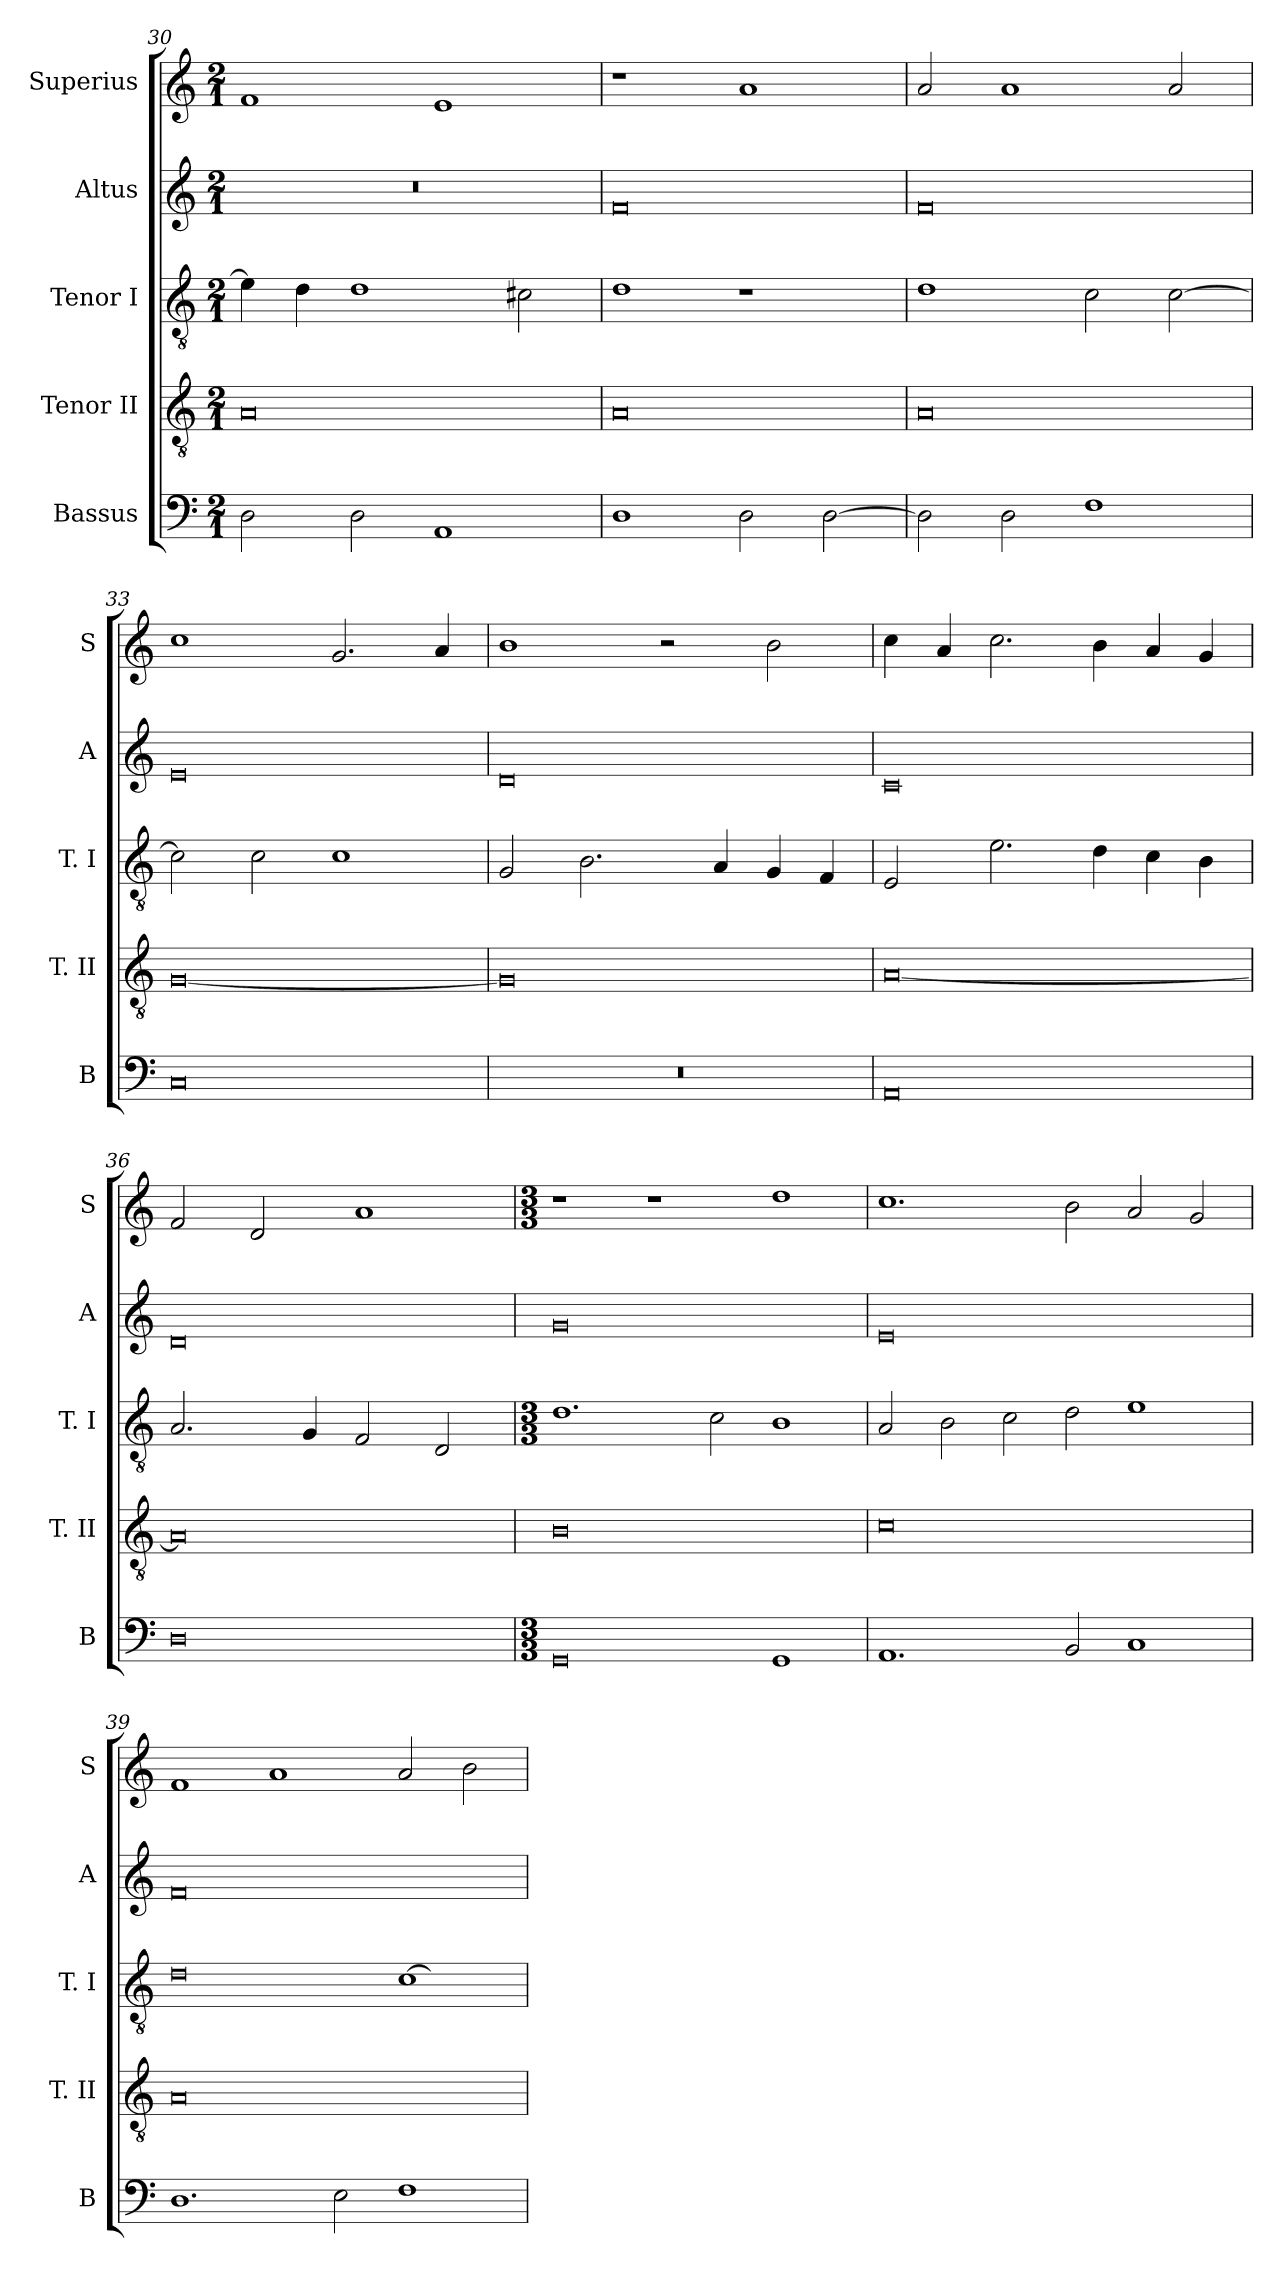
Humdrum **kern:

**kern	**kern	**kern	**kern	**kern
*part5	*part4	*part3	*part2	*part1
*staff5	*staff4	*staff3	*staff2	*staff1
*I"Bassus	*I"Tenor II	*I"Tenor I	*I"Altus	*I"Superius
*I'B	*I'T. II	*I'T. I	*I'A	*I'S
*clefF4	*clefGv2	*clefGv2	*clefG2	*clefG2
*k[]	*k[]	*k[]	*k[]	*k[]
*C:	*C:	*C:	*C:	*C:
*M2/1	*M2/1	*M2/1	*M2/1	*M2/1
=30	=30	=30	=30	=30
2D	0A	4e]	0r	1f
.	.	4d	.	.
2D	.	1d	.	.
1AA	.	.	.	1e
.	.	2c#X	.	.
=31	=31	=31	=31	=31
1D	0A	1d	0f	1r
2D	.	1r	.	1a
[2D	.	.	.	.
=32	=32	=32	=32	=32
2D]	0A	1d	0f	2a
2D	.	.	.	1a
1F	.	2c	.	.
.	.	[2c	.	2a
=33	=33	=33	=33	=33
0C	[0G	2c]	0e	1cc
.	.	2c	.	.
.	.	1c	.	2.g
.	.	.	.	4a
=34	=34	=34	=34	=34
0r	0G]	2G	0d	1b
.	.	2.B	.	.
.	.	.	.	2r
.	.	4A	.	.
.	.	4G	.	2b
.	.	4F	.	.
=35	=35	=35	=35	=35
0AA	[0A	2E	0c	4cc
.	.	.	.	4a
.	.	2.e	.	2.cc
.	.	4d	.	4b
.	.	4c	.	4a
.	.	4B	.	4g
=36	=36	=36	=36	=36
0D	0A]	2.A	0d	2f
.	.	.	.	2d
.	.	4G	.	.
.	.	2F	.	1a
.	.	2D	.	.
=37	=37	=37	=37	=37
*M3/3	*	*M3/3	*	*M3/3
*Xtuplet	*	*Xtuplet	*	*Xtuplet
3%4GG	0B	3%2.d	0g	3%2r
.	.	.	.	3%2r
.	.	3c	.	.
3%2GG	.	3%2B	.	3%2dd
=38	=38	=38	=38	=38
3%2.AA	0c	3A	0e	3%2.cc
.	.	3B	.	.
.	.	3c	.	.
3BB	.	3d	.	3b
3%2C	.	3%2e	.	3a
.	.	.	.	3g
=39	=39	=39	=39	=39
3%2.D	0A	3%4d	0f	3%2f
.	.	.	.	3%2a
3E	.	.	.	.
3%2F	.	[3%2c	.	3a
.	.	.	.	3b
=	=	=	=	=
*-	*-	*-	*-	*-
